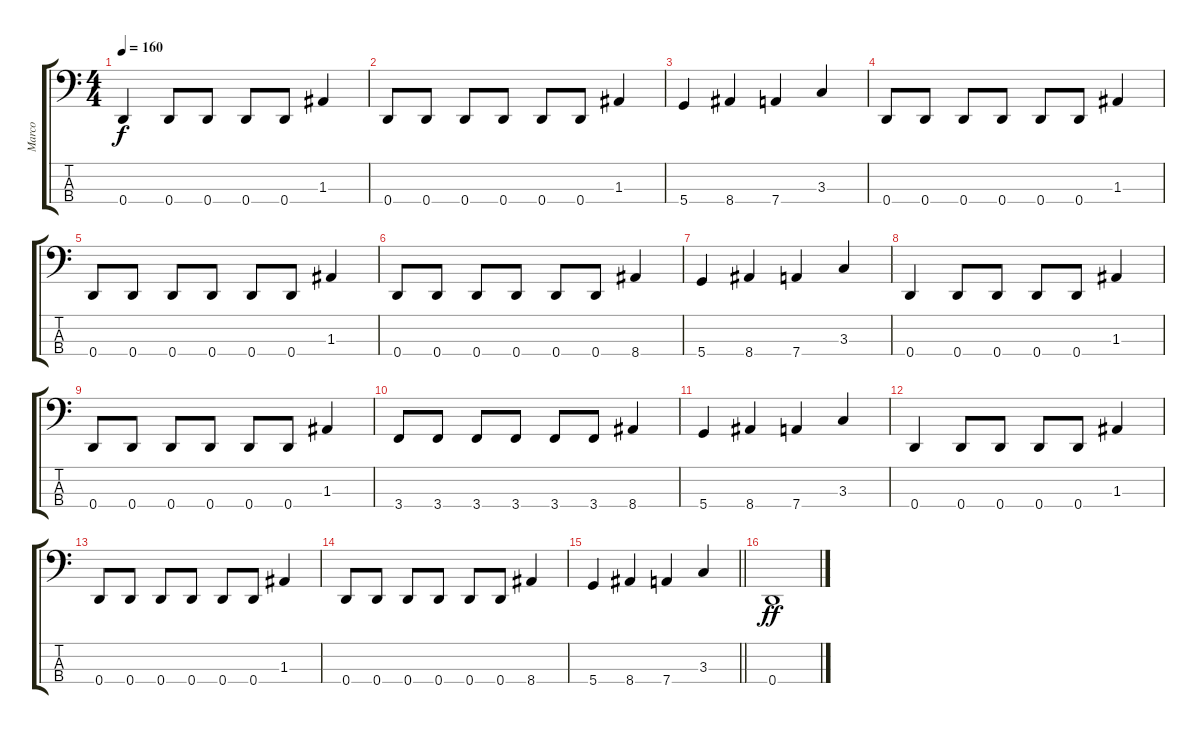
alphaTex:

\track ("Marco" "Marco") {instrument electricbasspick}
\staff {score tabs}
\tuning (G2 D2 A1 D1) {hide}
\ts (4 4)
\tempo 160
\clef f4
\ks c
0.4.4{dy f} 0.4.8 0.4.8 0.4.8 0.4.8 1.3.4 |
0.4.8 0.4.8 0.4.8 0.4.8 0.4.8 0.4.8 1.3.4 |
5.4.4 8.4.4 7.4.4 3.3.4 |
0.4.8 0.4.8 0.4.8 0.4.8 0.4.8 0.4.8 1.3.4 |
0.4.8 0.4.8 0.4.8 0.4.8 0.4.8 0.4.8 1.3.4 |
0.4.8 0.4.8 0.4.8 0.4.8 0.4.8 0.4.8 8.4.4 |
5.4.4 8.4.4 7.4.4 3.3.4 |
0.4.4 0.4.8 0.4.8 0.4.8 0.4.8 1.3.4 |
0.4.8 0.4.8 0.4.8 0.4.8 0.4.8 0.4.8 1.3.4 |
3.4.8 3.4.8 3.4.8 3.4.8 3.4.8 3.4.8 8.4.4 |
5.4.4 8.4.4 7.4.4 3.3.4 |
0.4.4 0.4.8 0.4.8 0.4.8 0.4.8 1.3.4 |
0.4.8 0.4.8 0.4.8 0.4.8 0.4.8 0.4.8 1.3.4 |
0.4.8 0.4.8 0.4.8 0.4.8 0.4.8 0.4.8 8.4.4 |
\barLineRight lightlight
5.4.4 8.4.4 7.4.4 3.3.4 |
0.4.1{dy ff}
